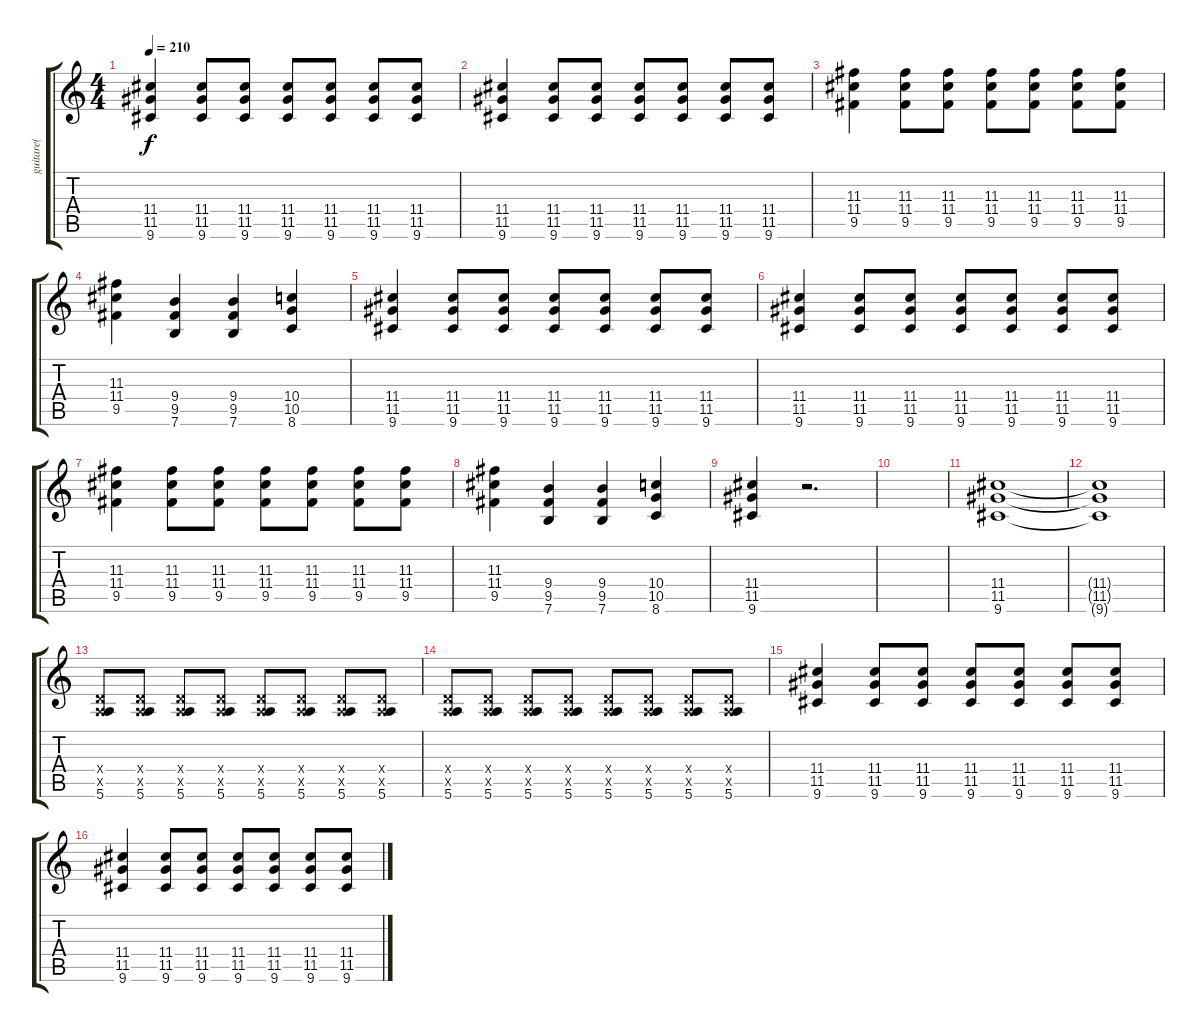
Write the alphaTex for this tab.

\track ("guitare(  Pete Davidson )" "guitare(  ") {instrument distortionguitar}
\staff {score tabs}
\tuning (E4 B3 G3 D3 A2 E2) {hide}
\ts (4 4)
\tempo 210
\clef g2
\ks c
(11.4 11.5 9.6).4{dy f} (11.4 11.5 9.6).8 (11.4 11.5 9.6).8 (11.4 11.5 9.6).8 (11.4 11.5 9.6).8 (11.4 11.5 9.6).8 (11.4 11.5 9.6).8 |
(11.4 11.5 9.6).4 (11.4 11.5 9.6).8 (11.4 11.5 9.6).8 (11.4 11.5 9.6).8 (11.4 11.5 9.6).8 (11.4 11.5 9.6).8 (11.4 11.5 9.6).8 |
(11.3 11.4 9.5).4 (11.3 11.4 9.5).8 (11.3 11.4 9.5).8 (11.3 11.4 9.5).8 (11.3 11.4 9.5).8 (11.3 11.4 9.5).8 (11.3 11.4 9.5).8 |
(11.3 11.4 9.5).4 (9.4 9.5 7.6).4 (9.4 9.5 7.6).4 (10.4 10.5 8.6).4 |
(11.4 11.5 9.6).4 (11.4 11.5 9.6).8 (11.4 11.5 9.6).8 (11.4 11.5 9.6).8 (11.4 11.5 9.6).8 (11.4 11.5 9.6).8 (11.4 11.5 9.6).8 |
(11.4 11.5 9.6).4 (11.4 11.5 9.6).8 (11.4 11.5 9.6).8 (11.4 11.5 9.6).8 (11.4 11.5 9.6).8 (11.4 11.5 9.6).8 (11.4 11.5 9.6).8 |
(11.3 11.4 9.5).4 (11.3 11.4 9.5).8 (11.3 11.4 9.5).8 (11.3 11.4 9.5).8 (11.3 11.4 9.5).8 (11.3 11.4 9.5).8 (11.3 11.4 9.5).8 |
(11.3 11.4 9.5).4 (9.4 9.5 7.6).4 (9.4 9.5 7.6).4 (10.4 10.5 8.6).4 |
(11.4 11.5 9.6).4 r.2{d} |
|
(11.4 11.5 9.6).1 |
(11.4{t} 11.5{t} 9.6{t}).1 |
(0.4{x} 0.5{x} 5.6).8 (0.4{x} 0.5{x} 5.6).8 (0.4{x} 0.5{x} 5.6).8 (0.4{x} 0.5{x} 5.6).8 (0.4{x} 0.5{x} 5.6).8 (0.4{x} 0.5{x} 5.6).8 (0.4{x} 0.5{x} 5.6).8 (0.4{x} 0.5{x} 5.6).8 |
(0.4{x} 0.5{x} 5.6).8 (0.4{x} 0.5{x} 5.6).8 (0.4{x} 0.5{x} 5.6).8 (0.4{x} 0.5{x} 5.6).8 (0.4{x} 0.5{x} 5.6).8 (0.4{x} 0.5{x} 5.6).8 (0.4{x} 0.5{x} 5.6).8 (0.4{x} 0.5{x} 5.6).8 |
(11.4 11.5 9.6).4 (11.4 11.5 9.6).8 (11.4 11.5 9.6).8 (11.4 11.5 9.6).8 (11.4 11.5 9.6).8 (11.4 11.5 9.6).8 (11.4 11.5 9.6).8 |
(11.4 11.5 9.6).4 (11.4 11.5 9.6).8 (11.4 11.5 9.6).8 (11.4 11.5 9.6).8 (11.4 11.5 9.6).8 (11.4 11.5 9.6).8 (11.4 11.5 9.6).8
